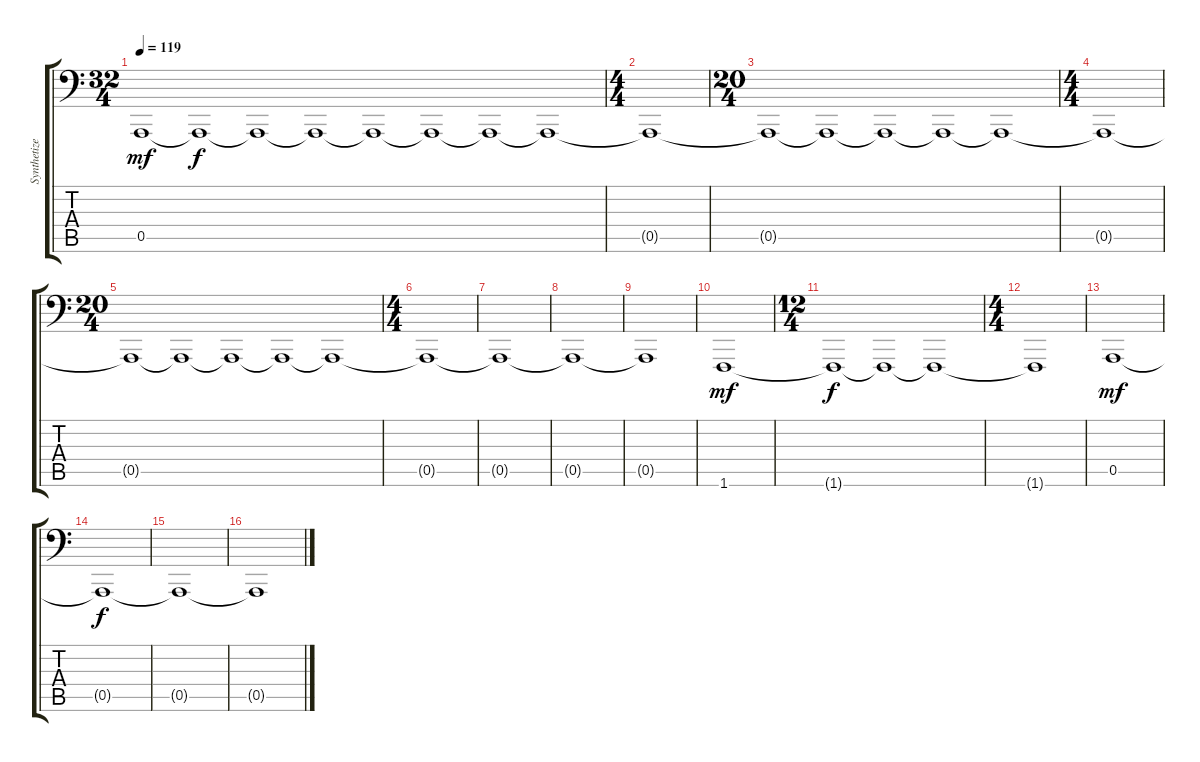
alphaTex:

\track ("Synthetizers drone" "Synthetize") {instrument synthvoice}
\staff {score tabs}
\tuning (E3 B2 G2 D2 A1 E1) {hide}
\ts (32 4)
\tempo 119
\clef f4
\ks c
0.5.1{dy mf instrument synthvoice} 0.5{t}.1{dy f} 0.5{t}.1 0.5{t}.1 0.5{t}.1 0.5{t}.1 0.5{t}.1 0.5{t}.1 |
\ts (4 4)
0.5{t}.1 |
\ts (20 4)
0.5{t}.1 0.5{t}.1 0.5{t}.1 0.5{t}.1 0.5{t}.1 |
\ts (4 4)
0.5{t}.1 |
\ts (20 4)
0.5{t}.1 0.5{t}.1 0.5{t}.1 0.5{t}.1 0.5{t}.1 |
\ts (4 4)
0.5{t}.1 |
0.5{t}.1 |
0.5{t}.1 |
0.5{t}.1 |
1.6.1{dy mf} |
\ts (12 4)
1.6{t}.1{dy f} 1.6{t}.1 1.6{t}.1 |
\ts (4 4)
1.6{t}.1 |
0.5.1{dy mf} |
0.5{t}.1{dy f} |
0.5{t}.1 |
0.5{t}.1
